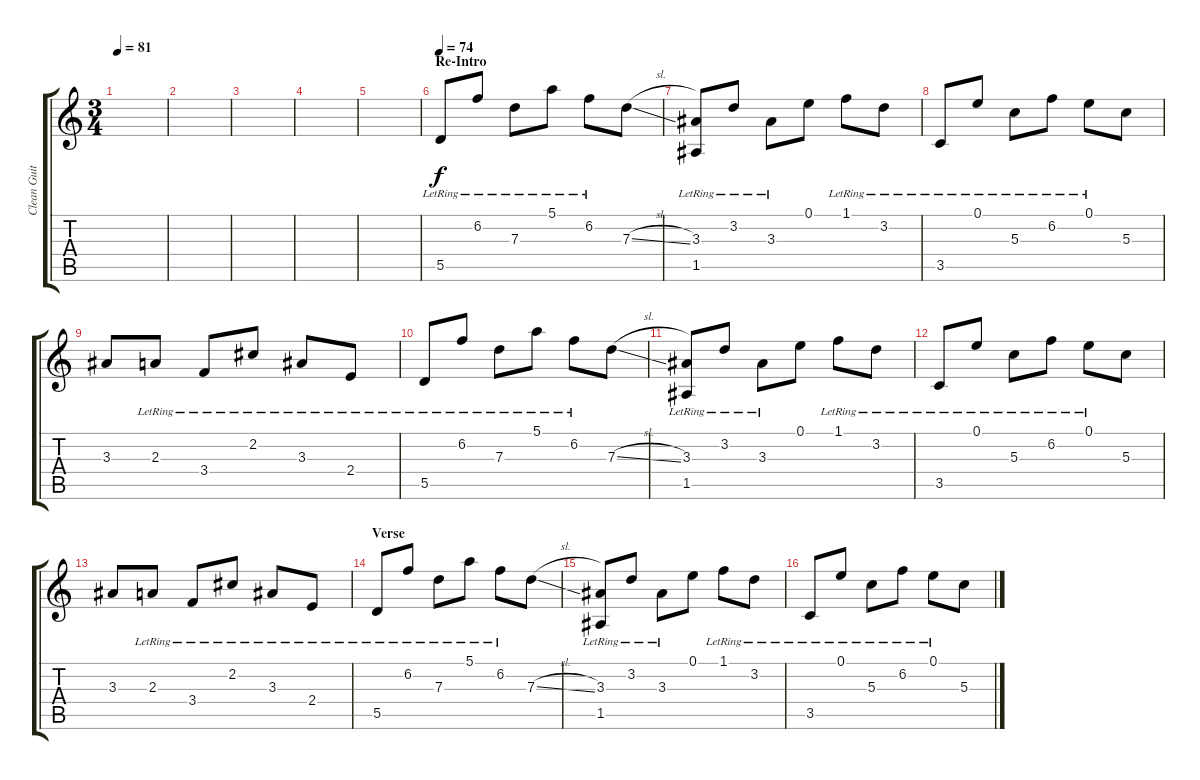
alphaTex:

\track ("Clean Guitar" "Clean Guit") {instrument electricguitarjazz}
\staff {score tabs}
\tuning (E4 B3 G3 D3 A2 D2) {hide}
\ts (3 4)
\tempo 81
\clef g2
\ks c
|
|
|
|
|
\section ("" "Re-Intro")
\tempo 74
5.5{lr}.8 6.2{lr}.8 7.3{lr}.8 5.1{lr}.8 6.2{lr}.8 7.3{sl}.8 |
(3.3{lr} 1.5{lr}).8 3.2{lr}.8 3.3{lr}.8 0.1.8 1.1{lr}.8 3.2{lr}.8 |
3.5{lr}.8 0.1{lr}.8 5.3{lr}.8 6.2{lr}.8 0.1{lr}.8 5.3.8 |
3.3.8 2.3{lr}.8 3.4{lr}.8 2.2{lr}.8 3.3{lr}.8 2.4{lr}.8 |
5.5{lr}.8 6.2{lr}.8 7.3{lr}.8 5.1{lr}.8 6.2{lr}.8 7.3{sl}.8 |
(3.3{lr} 1.5{lr}).8 3.2{lr}.8 3.3{lr}.8 0.1.8 1.1{lr}.8 3.2{lr}.8 |
3.5{lr}.8 0.1{lr}.8 5.3{lr}.8 6.2{lr}.8 0.1{lr}.8 5.3.8 |
3.3.8 2.3{lr}.8 3.4{lr}.8 2.2{lr}.8 3.3{lr}.8 2.4{lr}.8 |
\section ("" "Verse")
5.5{lr}.8 6.2{lr}.8 7.3{lr}.8 5.1{lr}.8 6.2{lr}.8 7.3{sl}.8 |
(3.3{lr} 1.5{lr}).8 3.2{lr}.8 3.3{lr}.8 0.1.8 1.1{lr}.8 3.2{lr}.8 |
3.5{lr}.8 0.1{lr}.8 5.3{lr}.8 6.2{lr}.8 0.1{lr}.8 5.3.8
